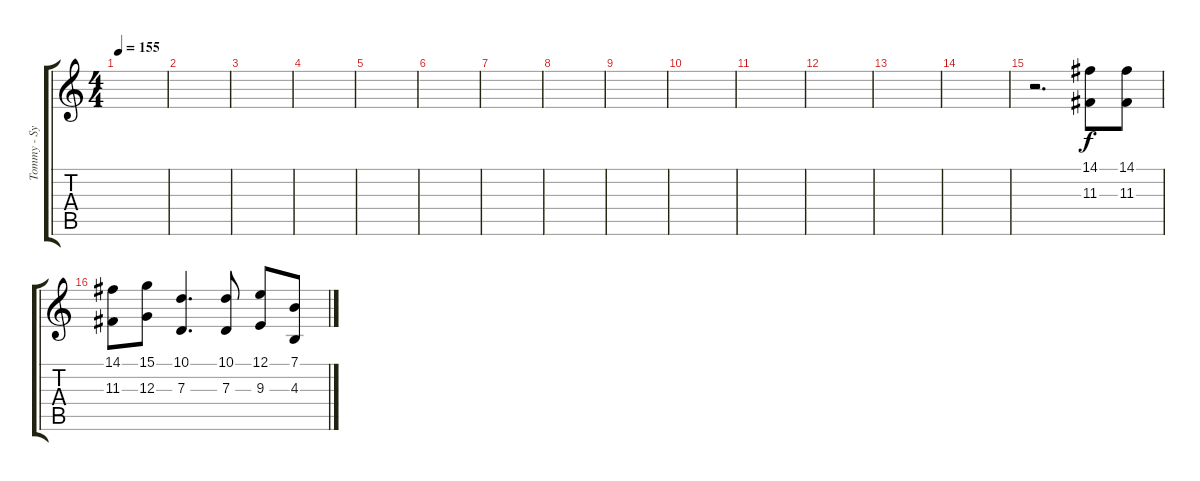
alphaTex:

\track ("Tommy - Synth" "Tommy - Sy") {instrument harpsichord}
\staff {score tabs}
\tuning (E4 B3 G3 D3 A2 E2) {hide}
\ts (4 4)
\tempo 155
\clef g2
\ks c
|
|
|
|
|
|
|
|
|
|
|
|
|
|
r.2{d} (14.1 11.3).8{dy f} (14.1 11.3).8 |
(14.1 11.3).8 (15.1 12.3).8 (10.1 7.3).4{d} (10.1 7.3).8 (12.1 9.3).8 (7.1 4.3).8
